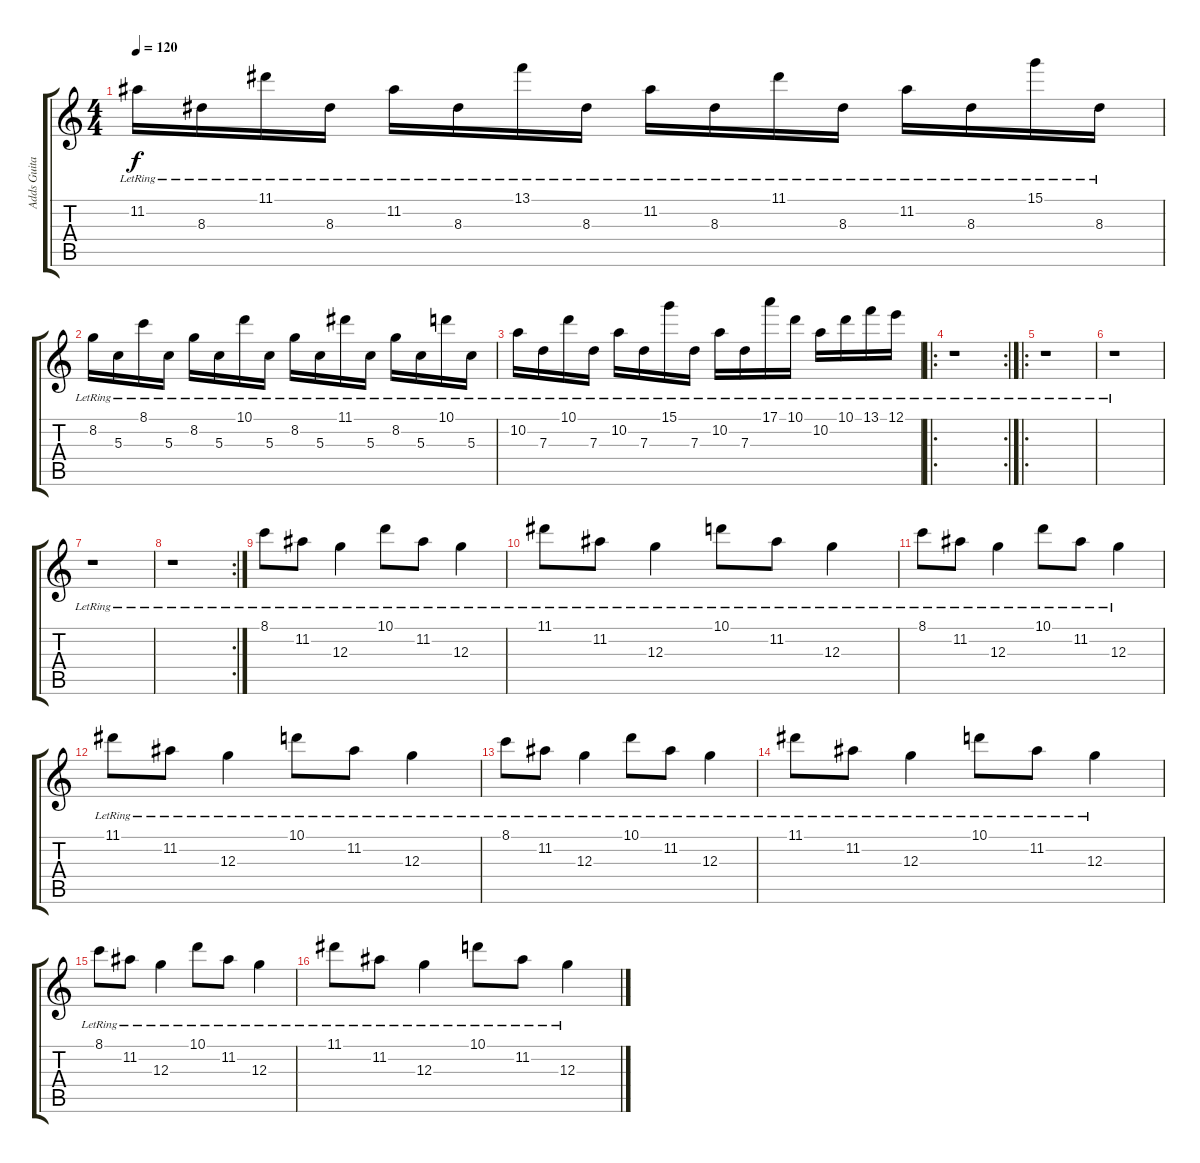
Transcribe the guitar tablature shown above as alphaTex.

\track ("Adds Guitar" "Adds Guita") {instrument electricguitarclean}
\staff {score tabs}
\tuning (E4 B3 G3 D3 A2 E2) {hide}
\ts (4 4)
\tempo 120
\clef g2
\ks c
11.2{lr}.16{dy f} 8.3{lr}.16 11.1{lr}.16 8.3{lr}.16 11.2{lr}.16 8.3{lr}.16 13.1{lr}.16 8.3{lr}.16 11.2{lr}.16 8.3{lr}.16 11.1{lr}.16 8.3{lr}.16 11.2{lr}.16 8.3{lr}.16 15.1{lr}.16 8.3{lr}.16 |
8.2{lr}.16 5.3{lr}.16 8.1{lr}.16 5.3{lr}.16 8.2{lr}.16 5.3{lr}.16 10.1{lr}.16 5.3{lr}.16 8.2{lr}.16 5.3{lr}.16 11.1{lr}.16 5.3{lr}.16 8.2{lr}.16 5.3{lr}.16 10.1{lr}.16 5.3{lr}.16 |
10.2{lr}.16 7.3{lr}.16 10.1{lr}.16 7.3{lr}.16 10.2{lr}.16 7.3{lr}.16 15.1{lr}.16 7.3{lr}.16 10.2{lr}.16 7.3{lr}.16 17.1{lr}.16 10.1{lr}.16 10.2{lr}.16 10.1{lr}.16 13.1{lr}.16 12.1{lr}.16 |
\ro
\rc 2
r.1 |
\ro
r.1 |
r.1 |
r.1 |
\rc 2
r.1 |
8.1{lr}.8 11.2{lr}.8 12.3{lr}.4 10.1{lr}.8 11.2{lr}.8 12.3{lr}.4 |
11.1{lr}.8 11.2{lr}.8 12.3{lr}.4 10.1{lr}.8 11.2{lr}.8 12.3{lr}.4 |
8.1{lr}.8 11.2{lr}.8 12.3{lr}.4 10.1{lr}.8 11.2{lr}.8 12.3{lr}.4 |
11.1{lr}.8 11.2{lr}.8 12.3{lr}.4 10.1{lr}.8 11.2{lr}.8 12.3{lr}.4 |
8.1{lr}.8 11.2{lr}.8 12.3{lr}.4 10.1{lr}.8 11.2{lr}.8 12.3{lr}.4 |
11.1{lr}.8 11.2{lr}.8 12.3{lr}.4 10.1{lr}.8 11.2{lr}.8 12.3{lr}.4 |
8.1{lr}.8 11.2{lr}.8 12.3{lr}.4 10.1{lr}.8 11.2{lr}.8 12.3{lr}.4 |
11.1{lr}.8 11.2{lr}.8 12.3{lr}.4 10.1{lr}.8 11.2{lr}.8 12.3{lr}.4
